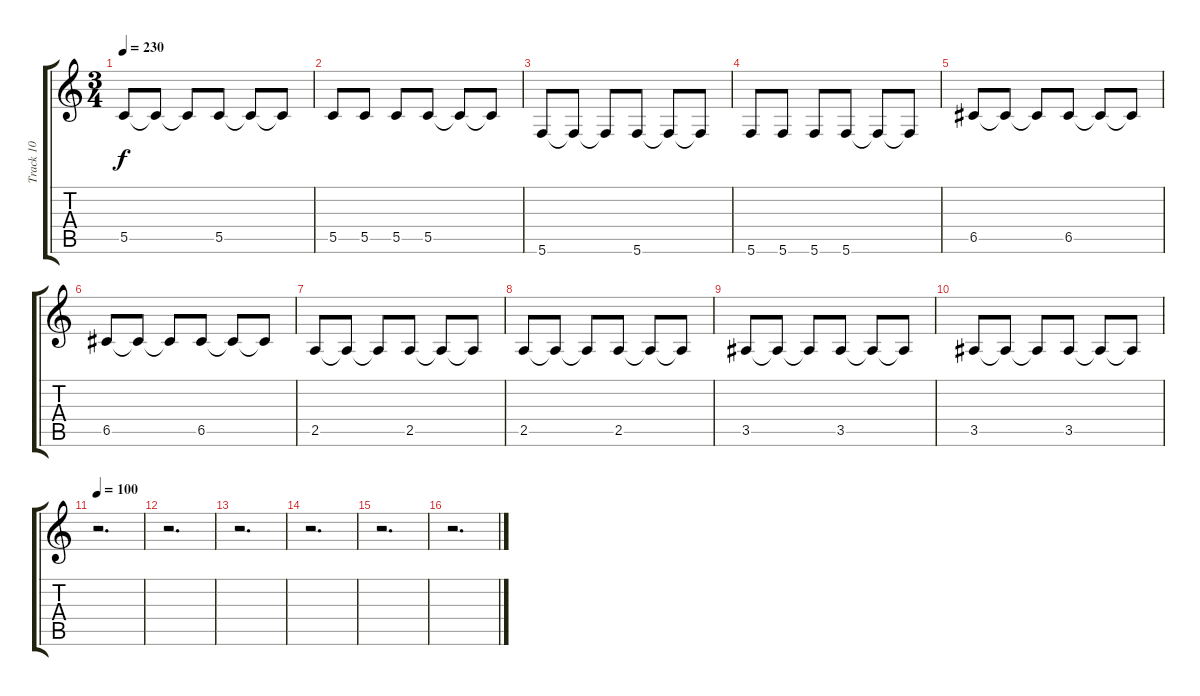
\track ("Track 10" "Track 10") {instrument electricbasspick}
\staff {score tabs}
\tuning (D4 A3 F3 C3 G2 C2) {hide}
\ts (3 4)
\tempo 230
\clef g2
\ks c
5.5.8{dy f} 5.5{t}.8 5.5{t}.8 5.5.8 5.5{t}.8 5.5{t}.8 |
5.5.8 5.5.8 5.5.8 5.5.8 5.5{t}.8 5.5{t}.8 |
5.6.8 5.6{t}.8 5.6{t}.8 5.6.8 5.6{t}.8 5.6{t}.8 |
5.6.8 5.6.8 5.6.8 5.6.8 5.6{t}.8 5.6{t}.8 |
6.5.8 6.5{t}.8 6.5{t}.8 6.5.8 6.5{t}.8 6.5{t}.8 |
6.5.8 6.5{t}.8 6.5{t}.8 6.5.8 6.5{t}.8 6.5{t}.8 |
2.5.8 2.5{t}.8 2.5{t}.8 2.5.8 2.5{t}.8 2.5{t}.8 |
2.5.8 2.5{t}.8 2.5{t}.8 2.5.8 2.5{t}.8 2.5{t}.8 |
3.5.8 3.5{t}.8 3.5{t}.8 3.5.8 3.5{t}.8 3.5{t}.8 |
3.5.8 3.5{t}.8 3.5{t}.8 3.5.8 3.5{t}.8 3.5{t}.8 |
\tempo 100
r.2{d} |
r.2{d} |
r.2{d} |
r.2{d} |
r.2{d} |
r.2{d}
